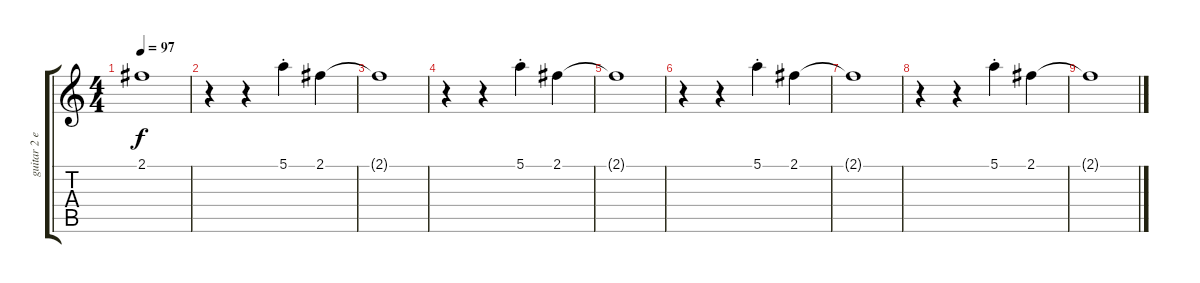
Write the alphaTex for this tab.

\track ("guitar 2 electric" "guitar 2 e") {instrument acousticbass}
\staff {score tabs}
\tuning (E4 B3 G3 D3 A2 E2) {hide}
\ts (4 4)
\tempo 97
\clef g2
\ks c
2.1{t}.1{dy f} |
r.4 r.4 5.1{st}.4 2.1.4 |
2.1{t}.1 |
r.4 r.4 5.1{st}.4 2.1.4 |
2.1{t}.1 |
r.4 r.4 5.1{st}.4 2.1.4 |
2.1{t}.1 |
r.4 r.4 5.1{st}.4 2.1.4 |
2.1{t}.1
